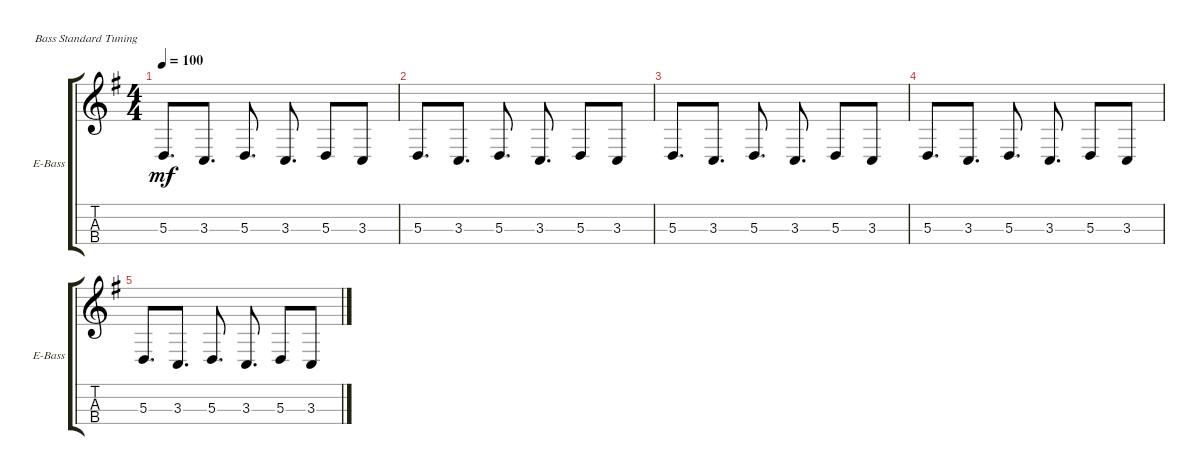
\defaultSystemsLayout 4
\bracketExtendMode groupsimilarinstruments
\singleTrackTrackNamePolicy allsystems
\multiTrackTrackNamePolicy allsystems
\firstSystemTrackNameOrientation horizontal
\otherSystemsTrackNameOrientation horizontal
\track ("Electric Bass" "E-Bass") {instrument electricbassfinger}
\staff {score tabs}
\tuning (G2 D2 A1 E1)
\ts (4 4)
\tempo 100
\clef g2
\scale
0.333333
\ks g
5.3.8{d dy mf} 3.3.8{d} 5.3.8{d} 3.3.8{d} 5.3.8 3.3.8 |
\scale
0.333333 5.3.8{d} 3.3.8{d} 5.3.8{d} 3.3.8{d} 5.3.8 3.3.8 |
\scale
0.333333 5.3.8{d} 3.3.8{d} 5.3.8{d} 3.3.8{d} 5.3.8 3.3.8 |
\scale
0.333333 5.3.8{d} 3.3.8{d} 5.3.8{d} 3.3.8{d} 5.3.8 3.3.8 |
5.3.8{d} 3.3.8{d} 5.3.8{d} 3.3.8{d} 5.3.8 3.3.8
